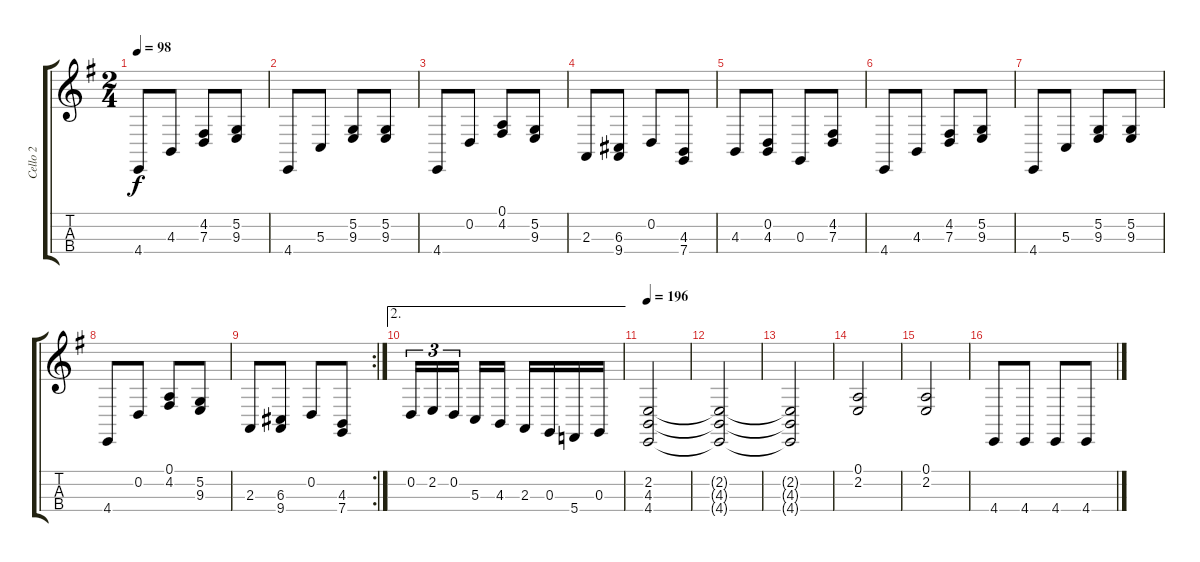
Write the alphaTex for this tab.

\track ("Cello 2" "Cello 2") {instrument cello}
\staff {score tabs}
\tuning (A3 D3 G2 C2) {hide}
\ts (2 4)
\tempo 98
\clef g2
\ks g
4.4.8{dy f} 4.3.8 (4.2 7.3).8 (5.2 9.3).8 |
4.4.8 5.3.8 (5.2 9.3).8 (5.2 9.3).8 |
4.4.8 0.2.8 (0.1 4.2).8 (5.2 9.3).8 |
2.3.8 (6.3 9.4).8 0.2.8 (4.3 7.4).8 |
4.3.8 (0.2 4.3).8 0.3.8 (4.2 7.3).8 |
4.4.8 4.3.8 (4.2 7.3).8 (5.2 9.3).8 |
4.4.8 5.3.8 (5.2 9.3).8 (5.2 9.3).8 |
4.4.8 0.2.8 (0.1 4.2).8 (5.2 9.3).8 |
\rc 2
2.3.8 (6.3 9.4).8 0.2.8 (4.3 7.4).8 |
\ae 2
0.2.16{tu (3 2)} 2.2.16{tu (3 2)} 0.2.16{tu (3 2) beam splitsecondary} 5.3.16 4.3.16 2.3.16 0.3.16 5.4.16 0.3.16 |
\tempo 196
(2.2 4.3 4.4).2 |
(2.2{t} 4.3{t} 4.4{t}).2 |
(2.2{t} 4.3{t} 4.4{t}).2 |
(0.1 2.2).2 |
(0.1 2.2).2 |
4.4.8 4.4.8 4.4.8 4.4.8
